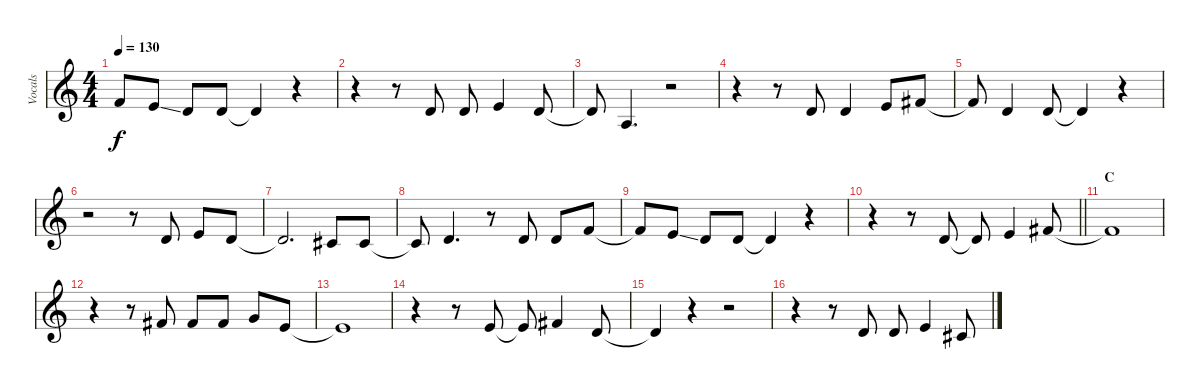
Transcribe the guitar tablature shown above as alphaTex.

\track ("Vocals" "Vocals") {instrument voiceoohs}
\staff {score}
\tuning (E4 B3 G3 D3 A2 E2 B1) {hide}
\ts (4 4)
\tempo 130
\clef g2
\ks c
1.1{t}.8{dy f} 5.2{ss}.8 3.2.8 3.2.8 3.2{t}.4 r.4 |
r.4 r.8 3.2.8 3.2.8 0.1.4 3.2.8 |
3.2{t}.8 2.3.4{d} r.2 |
r.4 r.8 3.2.8 3.2.4 0.1.8 2.1.8 |
2.1{t}.8 3.2.4 3.2.8 3.2{t}.4 r.4 |
r.2 r.8 3.2.8 0.1.8 3.2.8 |
3.2{t}.2{d} 2.2.8 2.2.8 |
2.2{t}.8 3.2.4{d} r.8 3.2.8 3.2.8 1.1.8 |
1.1{t}.8 5.2{ss}.8 3.2.8 3.2.8 3.2{t}.4 r.4 |
\barLineRight lightlight
r.4 r.8 3.2.8 3.2{t}.8 0.1.4 2.1.8 |
\section ("" "C")
2.1{t}.1 |
r.4 r.8 2.1.8 2.1.8 2.1.8 3.1.8 0.1.8 |
0.1{t}.1 |
r.4 r.8 0.1.8 0.1{t}.8 2.1.4 3.2.8 |
3.2{t}.4 r.4 r.2 |
r.4 r.8 3.2.8 3.2.8 0.1.4 2.2.8
